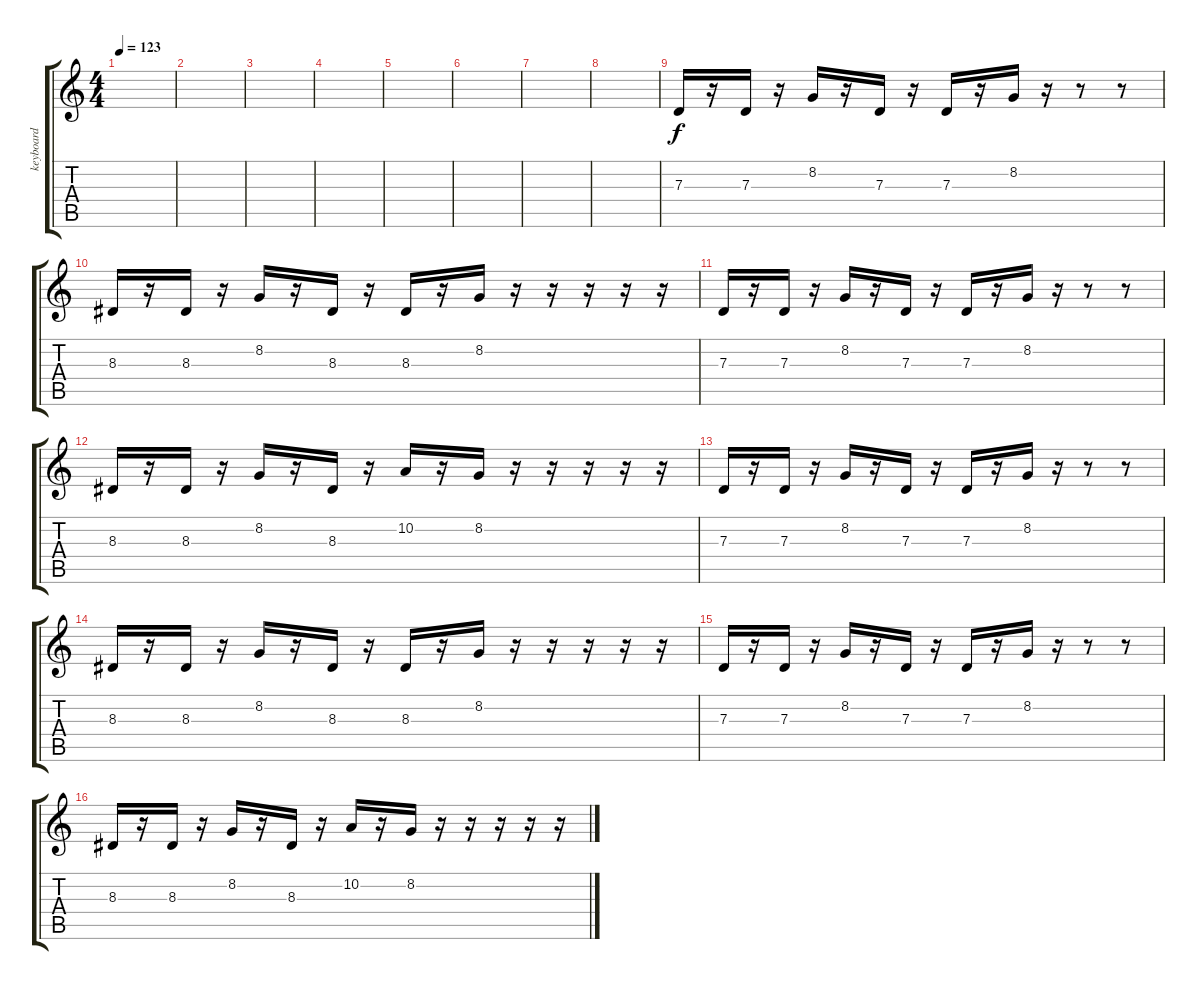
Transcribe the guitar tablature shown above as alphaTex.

\track ("keyboard" "keyboard") {instrument harpsichord}
\staff {score tabs}
\tuning (E4 B3 G3 D3 A2 E2) {hide}
\ts (4 4)
\tempo 123
\clef g2
\ks c
|
|
|
|
|
|
|
|
7.3.16 r.16 7.3.16 r.16 8.2.16 r.16 7.3.16 r.16 7.3.16 r.16 8.2.16 r.16 r.8 r.8 |
8.3.16 r.16 8.3.16 r.16 8.2.16 r.16 8.3.16 r.16 8.3.16 r.16 8.2.16 r.16 r.16 r.16 r.16 r.16 |
7.3.16 r.16 7.3.16 r.16 8.2.16 r.16 7.3.16 r.16 7.3.16 r.16 8.2.16 r.16 r.8 r.8 |
8.3.16 r.16 8.3.16 r.16 8.2.16 r.16 8.3.16 r.16 10.2.16 r.16 8.2.16 r.16 r.16 r.16 r.16 r.16 |
7.3.16 r.16 7.3.16 r.16 8.2.16 r.16 7.3.16 r.16 7.3.16 r.16 8.2.16 r.16 r.8 r.8 |
8.3.16 r.16 8.3.16 r.16 8.2.16 r.16 8.3.16 r.16 8.3.16 r.16 8.2.16 r.16 r.16 r.16 r.16 r.16 |
7.3.16 r.16 7.3.16 r.16 8.2.16 r.16 7.3.16 r.16 7.3.16 r.16 8.2.16 r.16 r.8 r.8 |
8.3.16 r.16 8.3.16 r.16 8.2.16 r.16 8.3.16 r.16 10.2.16 r.16 8.2.16 r.16 r.16 r.16 r.16 r.16
